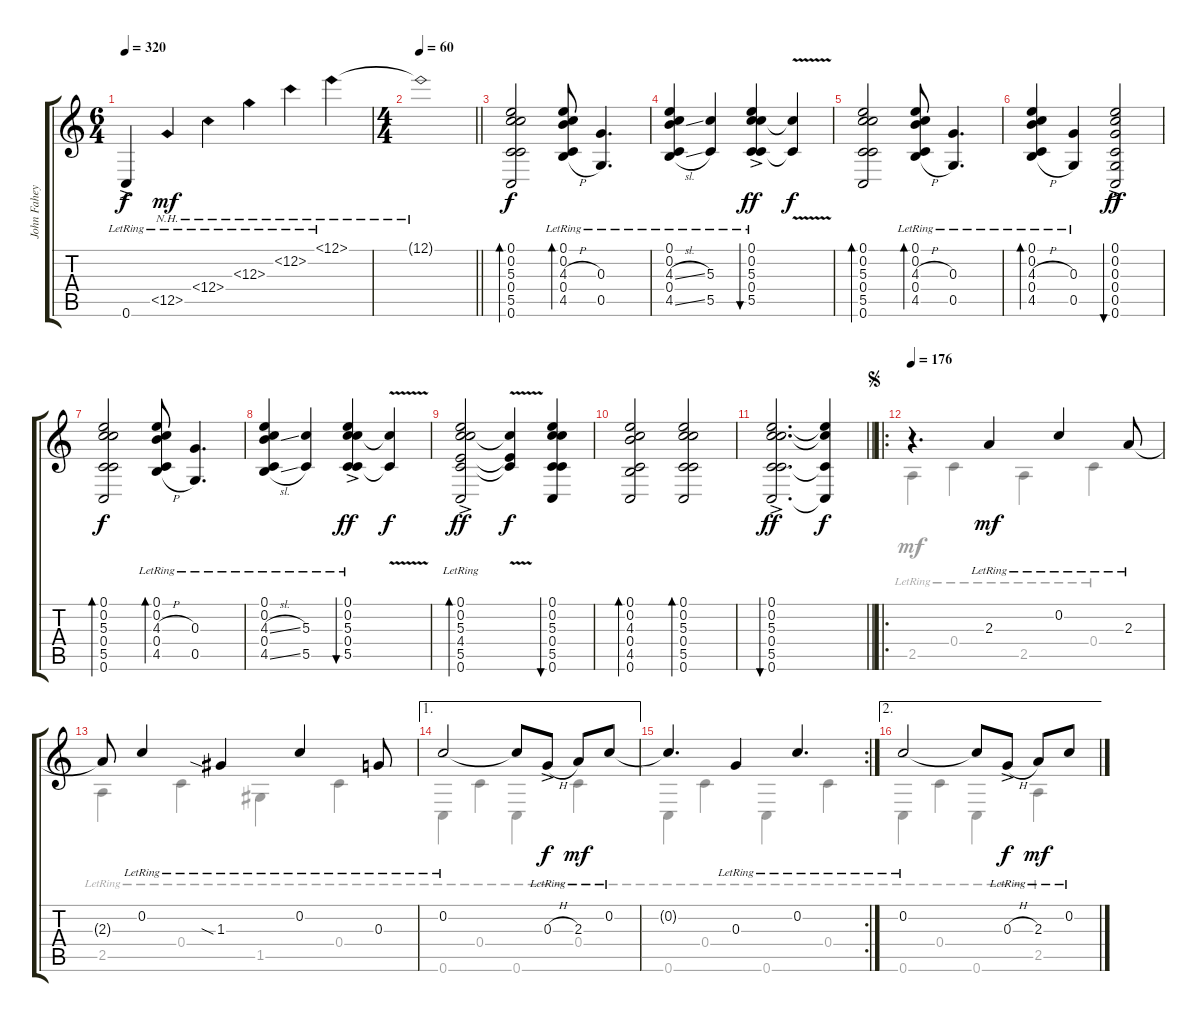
\track ("John Fahey 12-String Guitar - Low Course" "John Fahey") {instrument acousticguitarsteel}
\staff {score tabs}
\tuning (E4 C4 G3 C3 G2 C2) {hide}
\voice
\ts (6 4)
\tempo 320
\clef g2
\ks c
0.6{ac lr}.4{dy f instrument acousticguitarsteel} 12.5{nh lr}.4{dy mf} 12.4{nh lr}.4 12.3{nh lr}.4 12.2{nh lr}.4 12.1{nh lr}.4 |
\ts (4 4)
\tempo 60
\barLineRight lightlight
12.1{nh t}.1 |
(0.1 0.2 5.3 0.4 5.5 0.6).2{bd 30 dy f} (0.1{lr} 0.2{lr} 4.3{h lr} 0.4{lr} 4.5{h lr}).8{bd 30} (0.3{lr} 0.5{lr}).4{d} |
(0.1{lr} 0.2{lr} 4.3{sl lr} 0.4{lr} 4.5{sl lr}).4 (5.3{lr} 5.5{lr}).4 (0.1{ac lr} 0.2{ac lr} 5.3{ac lr} 0.4{ac lr} 5.5{ac lr}).4{bu 30 dy ff} (5.3{v t} 5.5{v t}).4{dy f} |
(0.1 0.2 5.3 0.4 5.5 0.6).2{bd 30} (0.1{lr} 0.2{lr} 4.3{h lr} 0.4{lr} 4.5{h lr}).8{bd 30} (0.3{lr} 0.5{lr}).4{d} |
(0.1{lr} 0.2{lr} 4.3{h lr} 0.4{lr} 4.5{h lr}).4{bd 30} (0.3{lr} 0.5{lr}).4 (0.1{ac} 0.2{ac} 0.3{ac} 0.4{ac} 0.5{ac} 0.6{ac}).2{bu 30 dy ff} |
(0.1 0.2 5.3 0.4 5.5 0.6).2{bd 30 dy f} (0.1{lr} 0.2{lr} 4.3{h lr} 0.4{lr} 4.5{h lr}).8{bd 30} (0.3{lr} 0.5{lr}).4{d} |
(0.1{lr} 0.2{lr} 4.3{sl lr} 0.4{lr} 4.5{sl lr}).4 (5.3{lr} 5.5{lr}).4 (0.1{ac lr} 0.2{ac lr} 5.3{ac lr} 0.4{ac lr} 5.5{ac lr}).4{bu 30 dy ff} (5.3{v t} 5.5{v t}).4{dy f} |
(0.1{ac lr} 0.2{ac lr} 5.3{ac lr} 4.4{ac lr} 5.5{ac lr} 0.6{ac lr}).2{bd 30 dy ff} (5.3{v t} 4.4{v t} 5.5{v t}).4{dy f} (0.1 0.2 5.3 0.4 5.5 0.6).4{bu 30} |
(0.1 0.2 4.3 0.4 4.5 0.6).2{bd 30} (0.1 0.2 5.3 0.4 5.5 0.6).2{bd 30} |
\barLineRight lightlight
(0.1 0.2{ac} 5.3{ac} 0.4{ac} 5.5{ac} 0.6{ac}).2{d bu 30 dy ff} (0.1{t} 0.2{t} 0.4{t} 0.6{t}).4{dy f} |
\ro
\jump segno
\tempo 176
r.4{d} 2.3{lr}.4{dy mf} 0.2{lr}.4 2.3{lr}.8 |
2.3{t}.8 0.2{lr}.4 1.3{sia lr}.4 0.2{lr}.4 0.3{lr}.8 |
\ae 1
0.2{lr}.2 0.2{t}.8 0.3{h ac lr}.8{dy f} 2.3{lr}.8{dy mf} 0.2{lr}.8 |
\rc 2
0.2{t}.4{d} 0.3{lr}.4 0.2{lr}.4{d} |
\ae 2
0.2{lr}.2 0.2{t}.8 0.3{h ac lr}.8{dy f} 2.3{lr}.8{dy mf} 0.2{lr}.8
\voice
\clef g2
\ottava regular
\simile none
\ks c
|
\barLineRight lightlight
|
|
|
|
|
|
|
|
|
\barLineRight lightlight
|
2.5{lr}.4 0.4{lr}.4 2.5{lr}.4 0.4{lr}.4 |
2.5{lr}.4 0.4{lr}.4 1.5{lr}.4 0.4{lr}.4 |
0.6{lr}.4 0.4{lr}.4 0.6{lr}.4 0.4{lr}.4 |
0.6{lr}.4 0.4{lr}.4 0.6{lr}.4 0.4{lr}.4 |
0.6{lr}.4 0.4{lr}.4 0.6{lr}.4 2.5{lr}.4
